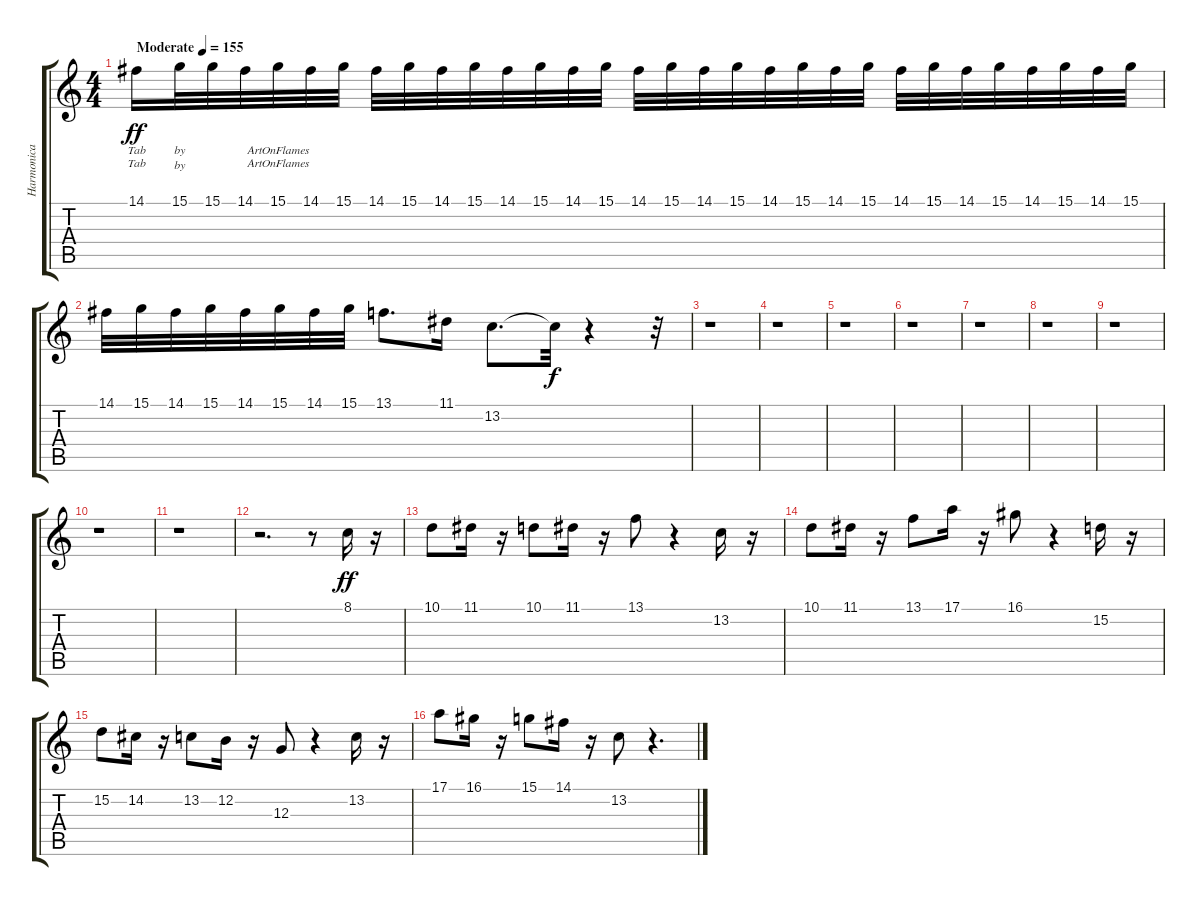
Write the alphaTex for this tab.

\track ("Harmonica" "Harmonica") {instrument harmonica}
\staff {score tabs}
\tuning (E4 B3 G3 D3 A2 E2) {hide}
\ts (4 4)
\tempo (155 "Moderate")
\clef g2
\ks c
14.1.16{lyrics (0 "Tab") lyrics (1 "Tab") lyrics (2 "") lyrics (3 "") lyrics (4 "") dy ff instrument harmonica} 15.1.32{lyrics (0 "by") lyrics (1 "by") lyrics (2 "") lyrics (3 "") lyrics (4 "")} 15.1.32{lyrics (0 "") lyrics (1 "") lyrics (2 "") lyrics (3 "") lyrics (4 "")} 14.1.32{lyrics (0 "") lyrics (1 "") lyrics (2 "") lyrics (3 "") lyrics (4 "")} 15.1.32{lyrics (0 "ArtOnFlames") lyrics (1 "ArtOnFlames") lyrics (2 "") lyrics (3 "") lyrics (4 "")} 14.1.32 15.1.32 14.1.32 15.1.32 14.1.32 15.1.32 14.1.32 15.1.32 14.1.32 15.1.32 14.1.32 15.1.32 14.1.32 15.1.32 14.1.32 15.1.32 14.1.32 15.1.32 14.1.32 15.1.32 14.1.32 15.1.32 14.1.32 15.1.32 14.1.32 15.1.32 |
14.1.32 15.1.32 14.1.32 15.1.32 14.1.32 15.1.32 14.1.32 15.1.32 13.1.8{d} 11.1.16 13.2.8{d} 13.2{t}.32{dy f} r.4 r.32 |
r.1 |
r.1 |
r.1 |
r.1 |
r.1 |
r.1 |
r.1 |
r.1 |
r.1 |
r.2{d} r.8 8.1.16{dy ff} r.16 |
10.1.8 11.1.16 r.16 10.1.8 11.1.16 r.16 13.1.8 r.4 13.2.16 r.16 |
10.1.8 11.1.16 r.16 13.1.8 17.1.16 r.16 16.1.8 r.4 15.2.16 r.16 |
15.2.8 14.2.16 r.16 13.2.8 12.2.16 r.16 12.3.8 r.4 13.2.16 r.16 |
17.1.8 16.1.16 r.16 15.1.8 14.1.16 r.16 13.2.8 r.4{d}
